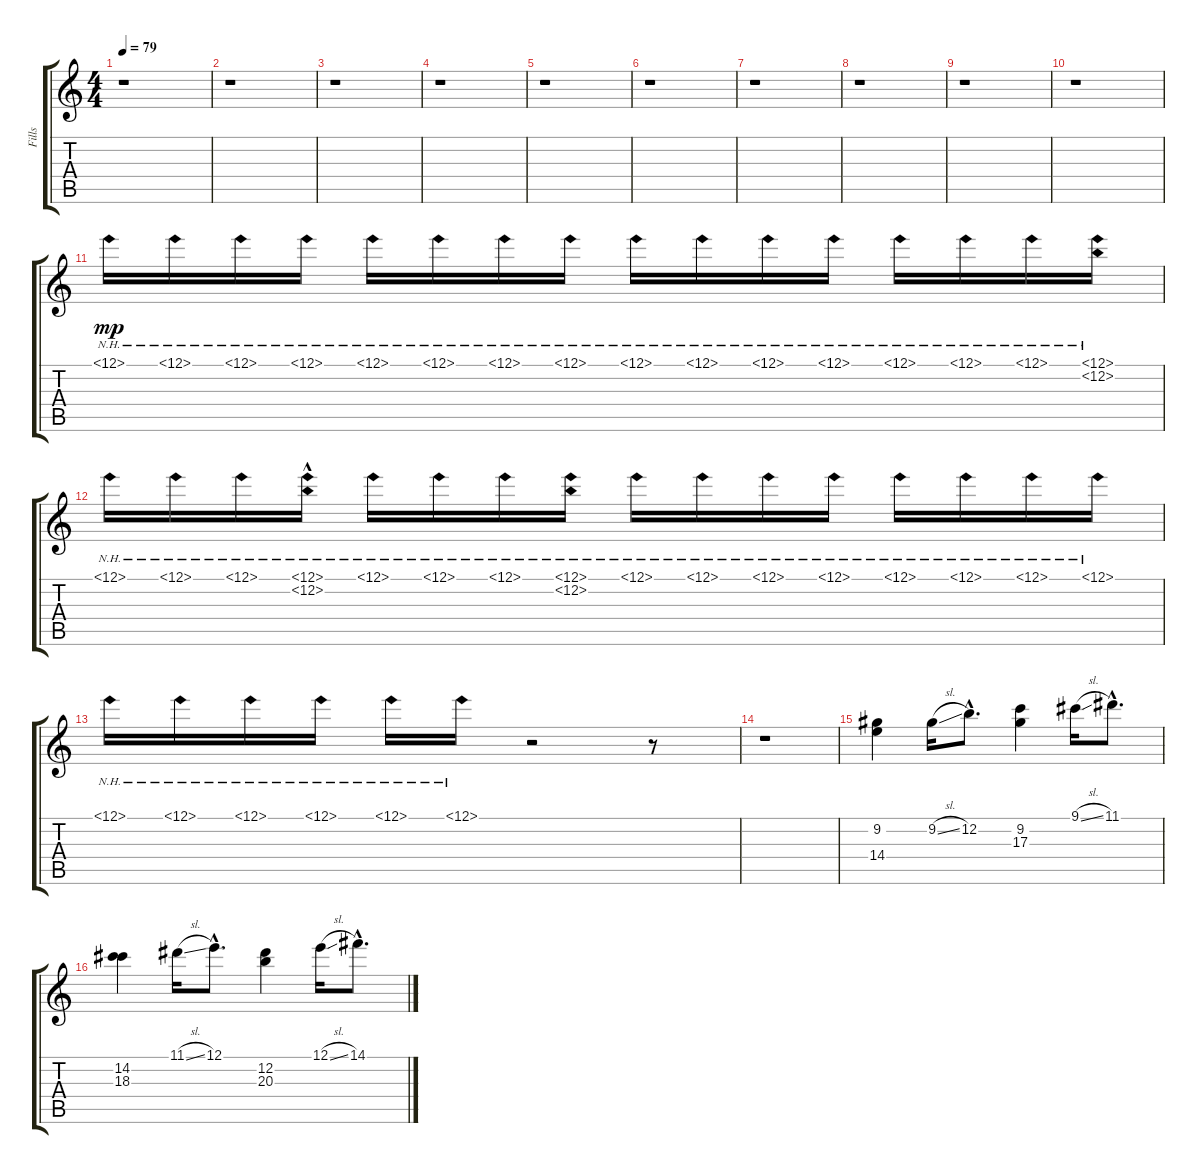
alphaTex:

\track ("Fills" "Fills") {instrument distortionguitar}
\staff {score tabs}
\tuning (E4 B3 G3 D3 A2 E2) {hide}
\ts (4 4)
\tempo 79
\clef g2
\ks c
r.1{dy mp instrument distortionguitar} |
r.1 |
r.1 |
r.1 |
r.1 |
r.1 |
r.1 |
r.1 |
r.1 |
r.1 |
12.1{nh}.16 12.1{nh}.16 12.1{nh}.16 12.1{nh}.16 12.1{nh}.16 12.1{nh}.16 12.1{nh}.16 12.1{nh}.16 12.1{nh}.16 12.1{nh}.16 12.1{nh}.16 12.1{nh}.16 12.1{nh}.16 12.1{nh}.16 12.1{nh}.16 (12.1{nh} 12.2{nh}).16 |
12.1{nh}.16 12.1{nh}.16 12.1{nh}.16 (12.1{nh} 12.2{nh hac}).16 12.1{nh}.16 12.1{nh}.16 12.1{nh}.16 (12.1{nh} 12.2{nh}).16 12.1{nh}.16 12.1{nh}.16 12.1{nh}.16 12.1{nh}.16 12.1{nh}.16 12.1{nh}.16 12.1{nh}.16 12.1{nh}.16 |
12.1{nh}.16 12.1{nh}.16 12.1{nh}.16 12.1{nh}.16 12.1{nh}.16 12.1{nh}.16 r.2 r.8 |
r.1 |
(9.2 14.4).4 9.2{sl}.16 12.2{hac}.8{d} (9.2 17.3).4 9.1{sl}.16 11.1{hac}.8{d} |
(14.2 18.3).4 11.1{sl}.16 12.1{hac}.8{d} (12.2 20.3).4 12.1{sl}.16 14.1{hac}.8{d}
